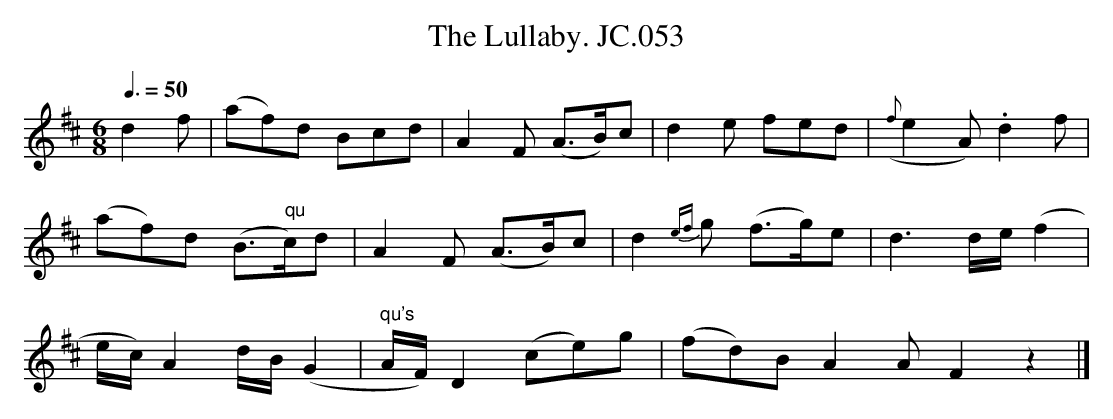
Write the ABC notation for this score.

X:1
T:Lullaby. JC.053, The
M:6/8
L:1/8
Q:3/8=50
K:D
d2f|\\
(af)d Bcd|A2F (A>B)c|d2e fed|({f}e2A).d2f|
(af)d (B>" qu"c)d|A2F (A>B)c|d2{ef}g (f>g)e|d3d/e/ (f2|
e/c/)A2d/B/(G2|" qu's"A/F/)D2(ce)g|(fd)BA2AF2z2|]
